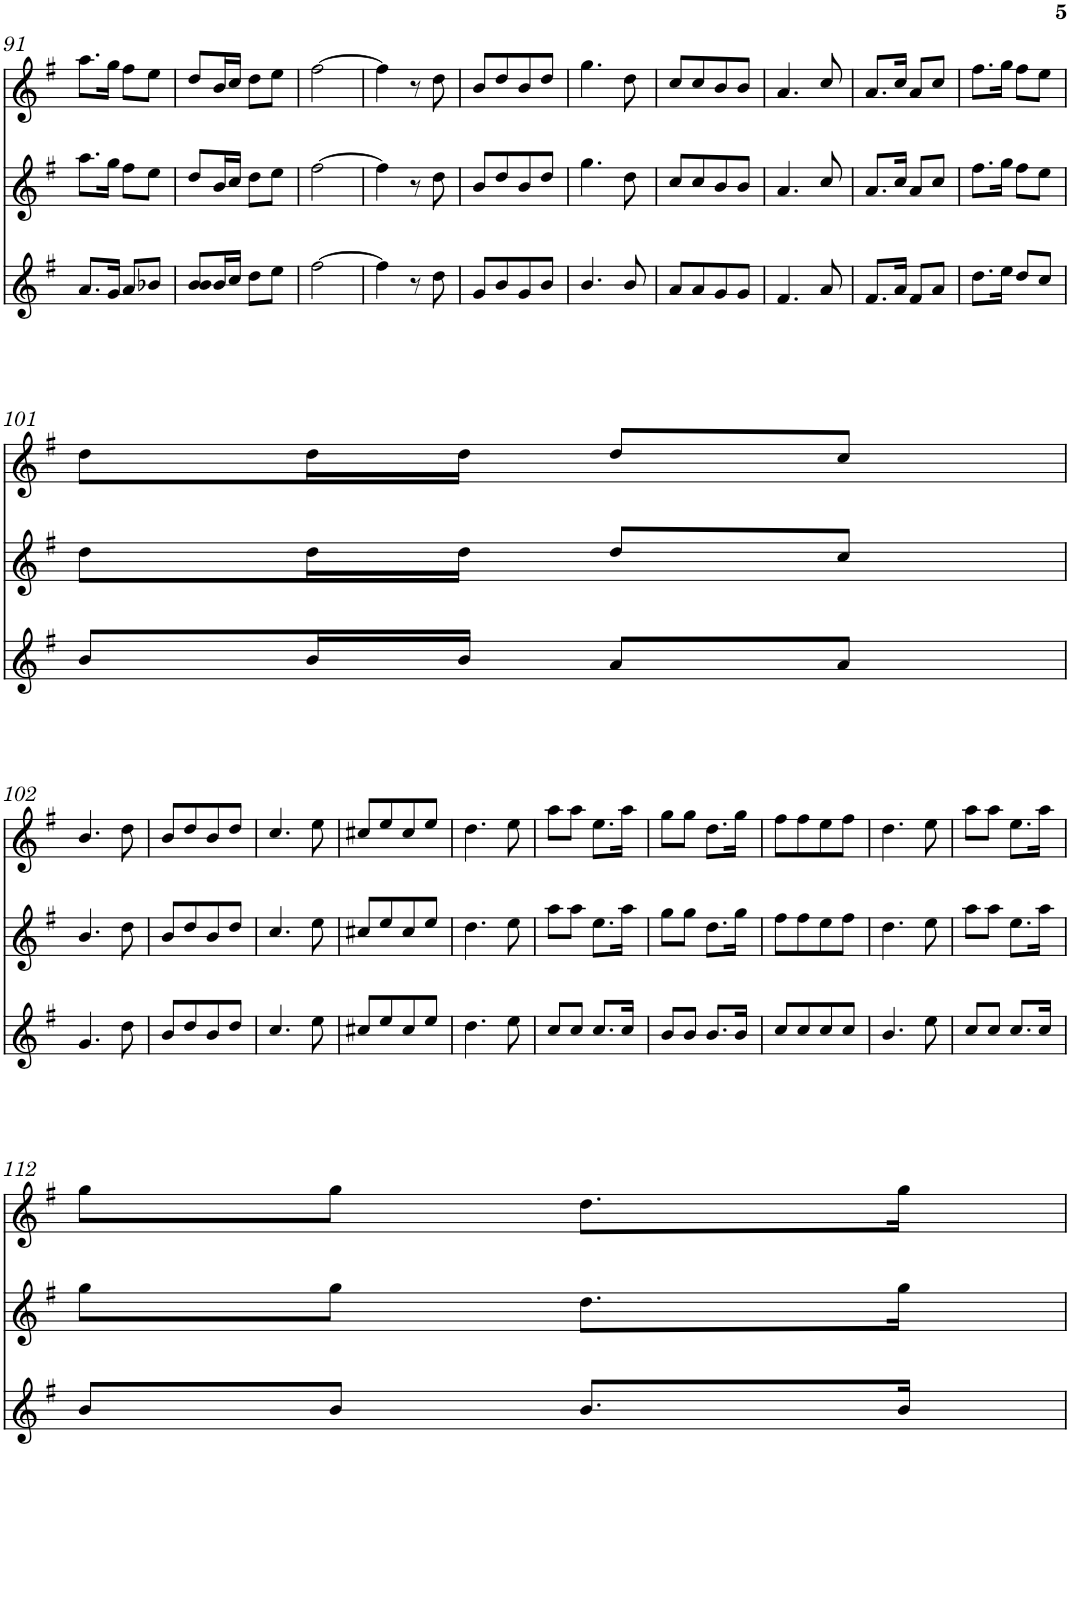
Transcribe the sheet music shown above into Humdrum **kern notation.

**kern	**kern	**kern
*part3	*part2	*part1
*staff3	*staff2	*staff1
*I"Gralla 3	*I"Gralla 2	*I"Gralla 1
!!LO:PB:g=z
*clefG2	*clefG2	*clefG2
*k[f#]	*k[f#]	*k[f#]
*M2/4	*M2/4	*M2/4
=91	=91	=91
8.a/L	8.aa\L	8.aa\L
16g/Jk	16gg\Jk	16gg\Jk
8a/L	8ff#\L	8ff#\L
8b-X/J	8ee\J	8ee\J
=92	=92	=92
8b/ 8b/L	8dd/L	8dd/L
16b/L	16b/L	16b/L
16cc/JJ	16cc/JJ	16cc/JJ
8dd\L	8dd\L	8dd\L
8ee\J	8ee\J	8ee\J
=93	=93	=93
[2ff#\	[2ff#\	[2ff#\
=94	=94	=94
4ff#\]	4ff#\]	4ff#\]
8r	8r	8r
8dd\	8dd\	8dd\
=95	=95	=95
8g/L	8b/L	8b/L
8b/	8dd/	8dd/
8g/	8b/	8b/
8b/J	8dd/J	8dd/J
=96	=96	=96
4.b/	4.gg\	4.gg\
8b/	8dd\	8dd\
=97	=97	=97
8a/L	8cc/L	8cc/L
8a/	8cc/	8cc/
8g/	8b/	8b/
8g/J	8b/J	8b/J
=98	=98	=98
4.f#/	4.a/	4.a/
8a/	8cc/	8cc/
=99	=99	=99
8.f#/L	8.a/L	8.a/L
16a/Jk	16cc/Jk	16cc/Jk
8f#/L	8a/L	8a/L
8a/J	8cc/J	8cc/J
=100	=100	=100
8.dd\L	8.ff#\L	8.ff#\L
16ee\Jk	16gg\Jk	16gg\Jk
8dd/L	8ff#\L	8ff#\L
8cc/J	8ee\J	8ee\J
!!LO:LB:g=z
=101	=101	=101
8b/L	8dd\L	8dd\L
16b/L	16dd\L	16dd\L
16b/JJ	16dd\JJ	16dd\JJ
8a/L	8dd/L	8dd/L
8a/J	8cc/J	8cc/J
!!LO:LB:g=z
=102	=102	=102
4.g/	4.b/	4.b/
8dd\	8dd\	8dd\
=103	=103	=103
8b/L	8b/L	8b/L
8dd/	8dd/	8dd/
8b/	8b/	8b/
8dd/J	8dd/J	8dd/J
=104	=104	=104
4.cc/	4.cc/	4.cc/
8ee\	8ee\	8ee\
=105	=105	=105
8cc#X/L	8cc#X/L	8cc#X/L
8ee/	8ee/	8ee/
8cc#/	8cc#/	8cc#/
8ee/J	8ee/J	8ee/J
=106	=106	=106
4.dd\	4.dd\	4.dd\
8ee\	8ee\	8ee\
=107	=107	=107
8cc/L	8aa\L	8aa\L
8cc/J	8aa\J	8aa\J
8.cc/L	8.ee\L	8.ee\L
16cc/Jk	16aa\Jk	16aa\Jk
=108	=108	=108
8b/L	8gg\L	8gg\L
8b/J	8gg\J	8gg\J
8.b/L	8.dd\L	8.dd\L
16b/Jk	16gg\Jk	16gg\Jk
=109	=109	=109
8cc/L	8ff#\L	8ff#\L
8cc/	8ff#\	8ff#\
8cc/	8ee\	8ee\
8cc/J	8ff#\J	8ff#\J
=110	=110	=110
4.b/	4.dd\	4.dd\
8ee\	8ee\	8ee\
=111	=111	=111
8cc/L	8aa\L	8aa\L
8cc/J	8aa\J	8aa\J
8.cc/L	8.ee\L	8.ee\L
16cc/Jk	16aa\Jk	16aa\Jk
!!LO:LB:g=z
=112	=112	=112
8b/L	8gg\L	8gg\L
8b/J	8gg\J	8gg\J
8.b/L	8.dd\L	8.dd\L
16b/Jk	16gg\Jk	16gg\Jk
=	=	=
*-	*-	*-
